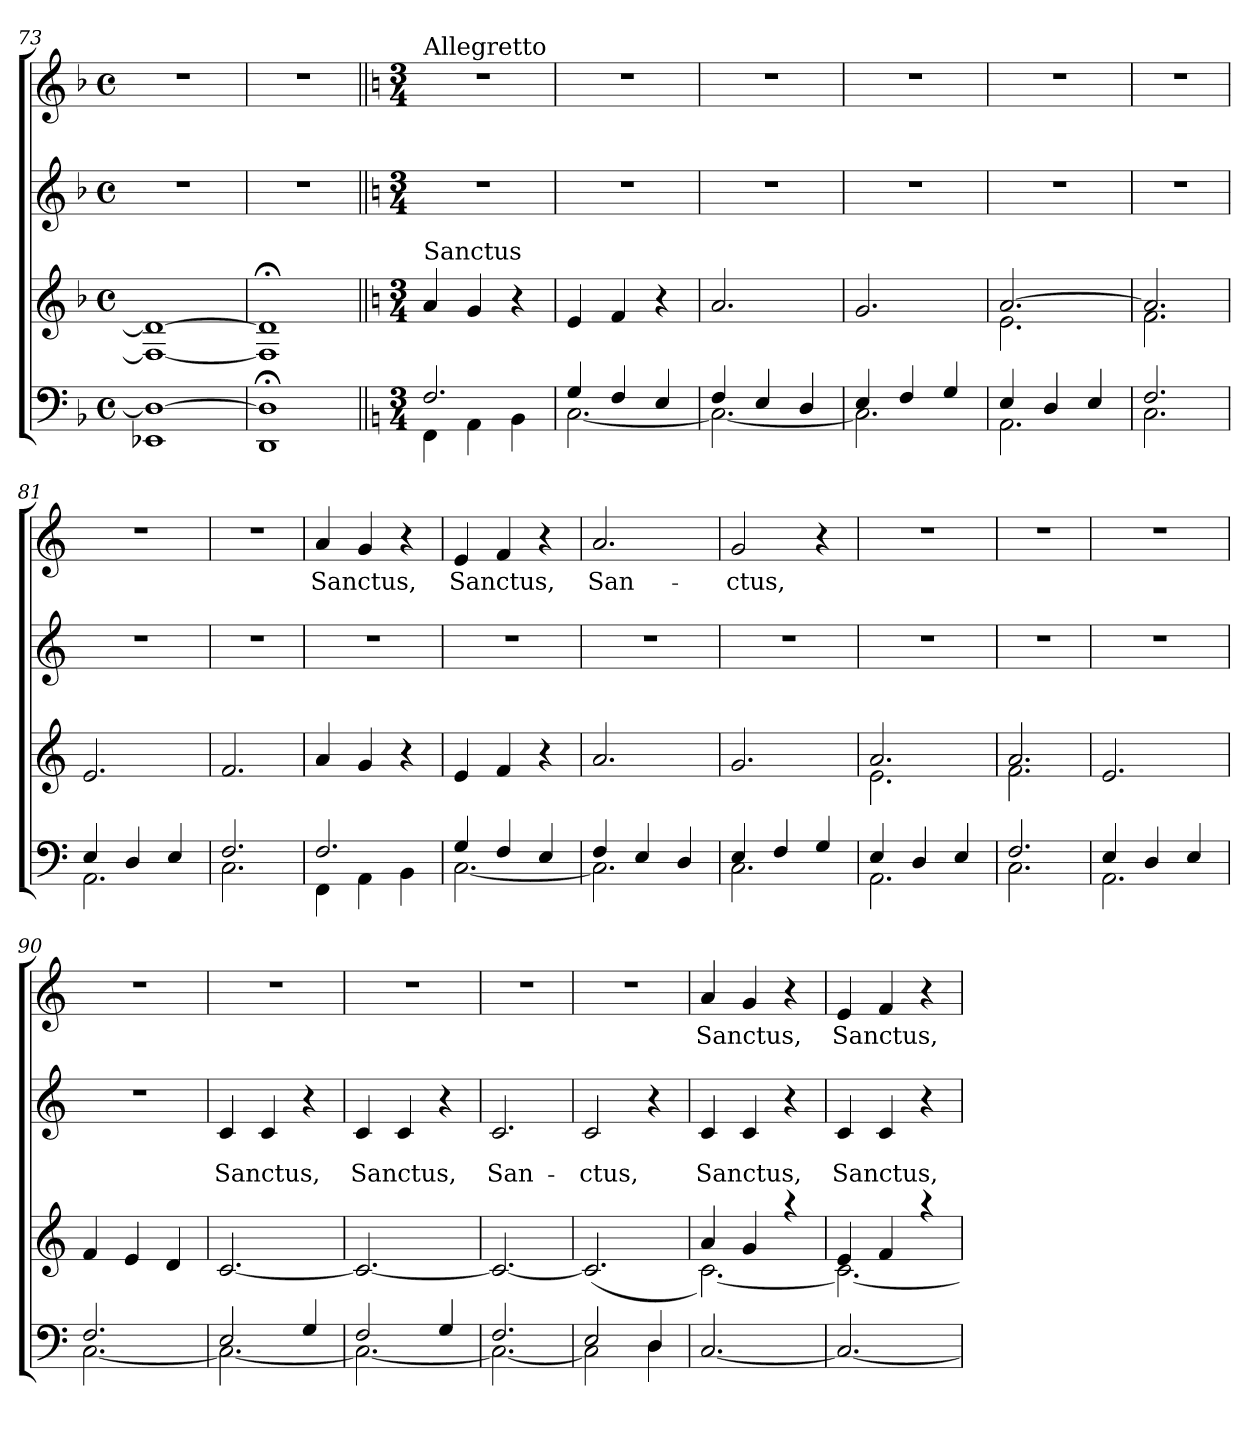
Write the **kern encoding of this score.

**kern	**kern	**kern	**text	**text	**kern	**text
*part3	*part3	*part2	*part2	*part2	*part1	*part1
*staff4	*staff3	*staff2	*staff2	*staff2	*staff1	*staff1
*clefF4	*clefG2	*clefG2	*	*	*clefG2	*
*k[b-]	*k[b-]	*k[b-]	*	*	*k[b-]	*
*F:	*F:	*F:	*	*	*F:	*
*M4/4	*M4/4	*M4/4	*	*	*M4/4	*
*met(c)	*met(c)	*met(c)	*	*	*met(c)	*
=73	=73	=73	=73	=73	=73	=73
1EE-X 1D_	1F_ 1d_	1r	.	.	1r	.
=74	=74	=74	=74	=74	=74	=74
1DD; 1D];	1F]; 1d];	1r	.	.	1r	.
!!LO:PB:g=z
=75||	=75||	=75||	=75||	=75||	=75||	=75||
*k[]	*k[]	*k[]	*	*	*k[]	*
*C:	*C:	*C:	*	*	*C:	*
*M3/4	*M3/4	*M3/4	*	*	*M3/4	*
*^	*	*	*	*	*	*
!	!	!	!	!	!	!LO:TX:a:t=Allegretto	!
!	!	!LO:TX:a:t=Sanctus	!	!	!	!	!
!	!	!	!LO:N:vis=1	!	!	!LO:N:vis=1	!
2.F/	4FF\	4a/	2.r	.	.	2.r	.
.	4AA\	4g/	.	.	.	.	.
.	4BB\	4r	.	.	.	.	.
=76	=76	=76	=76	=76	=76	=76	=76
!	!	!	!LO:N:vis=1	!	!	!LO:N:vis=1	!
4G/	[<2.C\	4e/	2.r	.	.	2.r	.
4F/	.	4f/	.	.	.	.	.
4E/	.	4r	.	.	.	.	.
=77	=77	=77	=77	=77	=77	=77	=77
!	!	!	!LO:N:vis=1	!	!	!LO:N:vis=1	!
4F/	2.C\_	2.a/	2.r	.	.	2.r	.
4E/	.	.	.	.	.	.	.
4D/	.	.	.	.	.	.	.
=78	=78	=78	=78	=78	=78	=78	=78
!	!	!	!LO:N:vis=1	!	!	!LO:N:vis=1	!
4E/	2.C\]	2.g/	2.r	.	.	2.r	.
4F/	.	.	.	.	.	.	.
4G/	.	.	.	.	.	.	.
=79	=79	=79	=79	=79	=79	=79	=79
*	*	*^	*	*	*	*	*
!	!	!	!	!LO:N:vis=1	!	!	!LO:N:vis=1	!
4E/	2.AA\	[>2.a/	2.e\	2.r	.	.	2.r	.
4D/	.	.	.	.	.	.	.	.
4E/	.	.	.	.	.	.	.	.
=80	=80	=80	=80	=80	=80	=80	=80	=80
!	!	!	!	!LO:N:vis=1	!	!	!LO:N:vis=1	!
2.F/	2.C\	2.a/]	2.f\	2.r	.	.	2.r	.
=81	=81	=81	=81	=81	=81	=81	=81	=81
!	!	!	!	!LO:N:vis=1	!	!	!LO:N:vis=1	!
*	*	*v	*v	*	*	*	*	*
4E/	2.AA\	2.e/	2.r	.	.	2.r	.
4D/	.	.	.	.	.	.	.
4E/	.	.	.	.	.	.	.
=82	=82	=82	=82	=82	=82	=82	=82
!	!	!	!LO:N:vis=1	!	!	!LO:N:vis=1	!
2.F/	2.C\	2.f/	2.r	.	.	2.r	.
=83	=83	=83	=83	=83	=83	=83	=83
!	!	!	!LO:N:vis=1	!	!	!	!LO:LY:b
2.F/	4FF\	4a/	2.r	.	.	4a/	Sanctus,
.	4AA\	4g/	.	.	.	4g/	.
.	4BB\	4r	.	.	.	4r	.
=84	=84	=84	=84	=84	=84	=84	=84
!	!	!	!LO:N:vis=1	!	!	!	!LO:LY:b
4G/	[<2.C\	4e/	2.r	.	.	4e/	Sanctus,
4F/	.	4f/	.	.	.	4f/	.
4E/	.	4r	.	.	.	4r	.
=85	=85	=85	=85	=85	=85	=85	=85
!	!	!	!LO:N:vis=1	!	!	!	!LO:LY:b
4F/	2.C\]	2.a/	2.r	.	.	2.a/	San-
4E/	.	.	.	.	.	.	.
4D/	.	.	.	.	.	.	.
!!LO:LB:g=z
=86	=86	=86	=86	=86	=86	=86	=86
!	!	!	!LO:N:vis=1	!	!	!	!LO:LY:b
4E/	2.C\	2.g/	2.r	.	.	2g/	-ctus,
4F/	.	.	.	.	.	.	.
4G/	.	.	.	.	.	4r	.
=87	=87	=87	=87	=87	=87	=87	=87
*	*	*^	*	*	*	*	*
!	!	!	!	!LO:N:vis=1	!	!	!LO:N:vis=1	!
4E/	2.AA\	2.a/	2.e\	2.r	.	.	2.r	.
4D/	.	.	.	.	.	.	.	.
4E/	.	.	.	.	.	.	.	.
=88	=88	=88	=88	=88	=88	=88	=88	=88
!	!	!	!	!LO:N:vis=1	!	!	!LO:N:vis=1	!
2.F/	2.C\	2.a/	2.f\	2.r	.	.	2.r	.
=89	=89	=89	=89	=89	=89	=89	=89	=89
!	!	!	!	!LO:N:vis=1	!	!	!LO:N:vis=1	!
*	*	*v	*v	*	*	*	*	*
4E/	2.AA\	2.e/	2.r	.	.	2.r	.
4D/	.	.	.	.	.	.	.
4E/	.	.	.	.	.	.	.
=90	=90	=90	=90	=90	=90	=90	=90
!	!	!	!LO:N:vis=1	!	!	!LO:N:vis=1	!
2.F/	[<2.C\	4f/	2.r	.	.	2.r	.
.	.	4e/	.	.	.	.	.
.	.	4d/	.	.	.	.	.
=91	=91	=91	=91	=91	=91	=91	=91
!	!	!	!	!	!LO:LY:b	!LO:N:vis=1	!
2E/	2.C\_	[<2.c/	4c/	.	Sanctus,	2.r	.
.	.	.	4c/	.	.	.	.
4G/	.	.	4r	.	.	.	.
=92	=92	=92	=92	=92	=92	=92	=92
!	!	!	!	!	!LO:LY:b	!LO:N:vis=1	!
2F/	2.C\_	2.c/_	4c/	.	Sanctus,	2.r	.
.	.	.	4c/	.	.	.	.
4G/	.	.	4r	.	.	.	.
=93	=93	=93	=93	=93	=93	=93	=93
!	!	!	!	!	!LO:LY:b	!LO:N:vis=1	!
2.F/	2.C\_	2.c/_	2.c/	.	San-	2.r	.
=94	=94	=94	=94	=94	=94	=94	=94
!	!	!	!	!	!LO:LY:b	!LO:N:vis=1	!
2E/	2C\]	(<2.c/]	2c/	.	-ctus,	2.r	.
4D/	4D\	.	4r	.	.	.	.
=95	=95	=95	=95	=95	=95	=95	=95
*	*	*^	*	*	*	*	*
!	!	!	!	!	!	!LO:LY:b	!	!LO:LY:b
*v	*v	*	*	*	*	*	*	*
[<2.C/	4a/	[<2.c\)	4c/	.	Sanctus,	4a/	Sanctus,
.	4g/	.	4c/	.	.	4g/	.
.	4raa	.	4r	.	.	4r	.
=96	=96	=96	=96	=96	=96	=96	=96
!	!	!	!	!	!LO:LY:b	!	!LO:LY:b
2.C/_	4e/	2.c\_	4c/	.	Sanctus,	4e/	Sanctus,
.	4f/	.	4c/	.	.	4f/	.
.	4raa	.	4r	.	.	4r	.
*	*v	*v	*	*	*	*	*
=	=	=	=	=	=	=
*-	*-	*-	*-	*-	*-	*-
